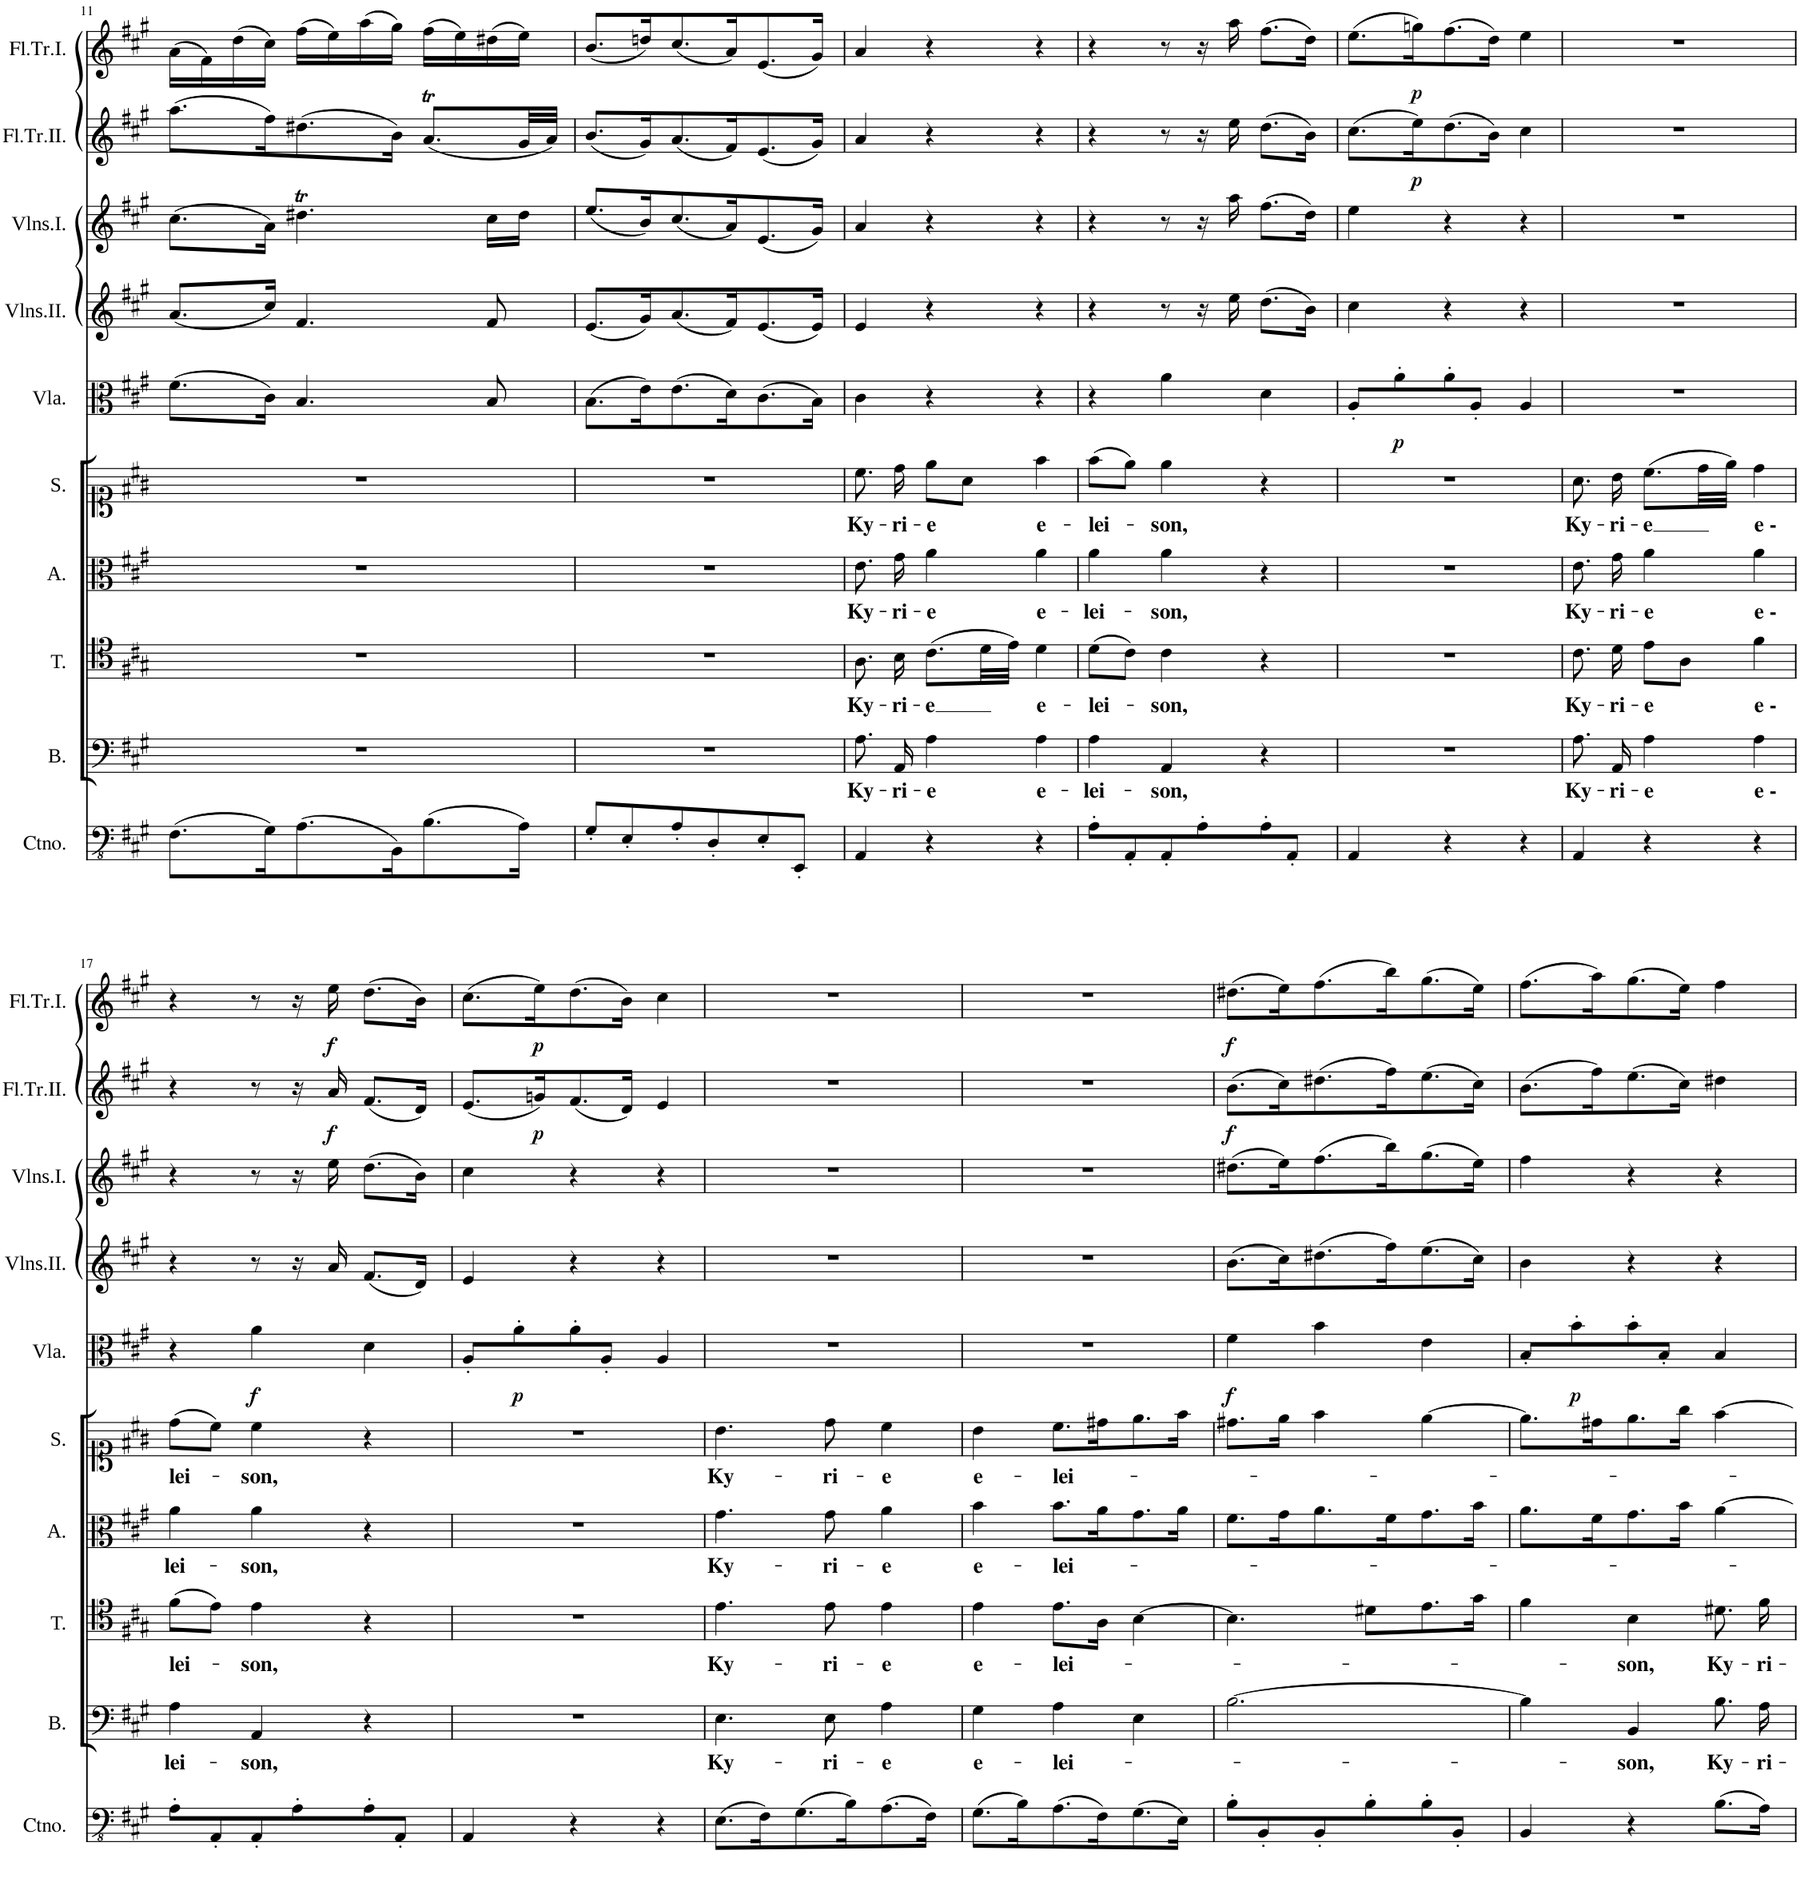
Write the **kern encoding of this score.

**kern	**kern	**text	**kern	**text	**kern	**text	**kern	**text	**kern	**dynam	**kern	**kern	**kern	**dynam	**kern	**dynam
*part10	*part9	*part9	*part8	*part8	*part7	*part7	*part6	*part6	*part5	*part5	*part4	*part3	*part2	*part2	*part1	*part1
*staff10	*staff9	*staff9	*staff8	*staff8	*staff7	*staff7	*staff6	*staff6	*staff5	*staff5	*staff4	*staff3	*staff2	*staff2	*staff1	*staff1
*I"Continuo.	*I"Basso.	*	*I"Tenore.	*	*I"Alto.	*	*I"Soprano.	*	*I"Viola	*	*I"Violino II.	*I"Violino I.	*I"Flauto Traverso II.	*	*I"Flauto Traverso I.	*
*I'Ctno.	*I'B.	*	*I'T.	*	*I'A.	*	*I'S.	*	*I'Vla.	*	*	*	*I'Fl.Tr.II.	*	*I'Fl.Tr.I.	*
!!LO:PB:g=z
*clefFv4	*clefF4	*	*clefC4	*	*clefC3	*	*clefC1	*	*clefC3	*	*clefG2	*clefG2	*clefG2	*	*clefG2	*
*k[f#c#g#]	*k[f#c#g#]	*	*k[f#c#g#]	*	*k[f#c#g#]	*	*k[f#c#g#]	*	*k[f#c#g#]	*	*k[f#c#g#]	*k[f#c#g#]	*k[f#c#g#]	*	*k[f#c#g#]	*
*M3/4	*M3/4	*	*M3/4	*	*M3/4	*	*M3/4	*	*M3/4	*	*M3/4	*M3/4	*M3/4	*	*M3/4	*
=11	=11	=11	=11	=11	=11	=11	=11	=11	=11	=11	=11	=11	=11	=11	=11	=11
(8.FF#\L	2.r	.	2.r	.	2.r	.	2.r	.	(8.f#\L	.	(8.a/L	(8.cc#\L	(8.aa\L	.	(16a\LL	.
.	.	.	.	.	.	.	.	.	.	.	.	.	.	.	16f#\)	.
.	.	.	.	.	.	.	.	.	.	.	.	.	.	.	(16dd\	.
16GG#\K)	.	.	.	.	.	.	.	.	16c#\Jk)	.	16cc#/Jk)	16a\Jk)	16ff#\K)	.	16cc#\JJ)	.
(8.AA\	.	.	.	.	.	.	.	.	4.B/	.	4.f#/	4.dd#Xt\	(8.dd#X\	.	(16ff#\LL	.
.	.	.	.	.	.	.	.	.	.	.	.	.	.	.	16ee\)	.
.	.	.	.	.	.	.	.	.	.	.	.	.	.	.	(16aa\	.
16BBB\K)	.	.	.	.	.	.	.	.	.	.	.	.	16b\Jk)	.	16gg#\JJ)	.
(8.BB\	.	.	.	.	.	.	.	.	.	.	.	.	(8.aT/L	.	(16ff#\LL	.
.	.	.	.	.	.	.	.	.	.	.	.	.	.	.	16ee\)	.
.	.	.	.	.	.	.	.	.	8B/	.	8f#/	16cc#\LL	.	.	(16dd#X\	.
16AA\Jk)	.	.	.	.	.	.	.	.	.	.	.	16dd#\JJ	32g#/LL	.	16ee\JJ)	.
.	.	.	.	.	.	.	.	.	.	.	.	.	32a/JJJ)	.	.	.
=12	=12	=12	=12	=12	=12	=12	=12	=12	=12	=12	=12	=12	=12	=12	=12	=12
8GG#'/L	2.r	.	2.r	.	2.r	.	2.r	.	(8.B\L	.	(8.e/L	(8.ee/L	(8.b/L	.	(8.b/L	.
8EE'/	.	.	.	.	.	.	.	.	.	.	.	.	.	.	.	.
.	.	.	.	.	.	.	.	.	16e\K)	.	16g#/K)	16b/K)	16g#/K)	.	16ddn/K)	.
8AA'/	.	.	.	.	.	.	.	.	(8.e\	.	(8.a/	(8.cc#/	(8.a/	.	(8.cc#/	.
8DD'/	.	.	.	.	.	.	.	.	.	.	.	.	.	.	.	.
.	.	.	.	.	.	.	.	.	16d\K)	.	16f#/K)	16a/K)	16f#/K)	.	16a/K)	.
8EE'/	.	.	.	.	.	.	.	.	(8.c#\	.	(8.e/	(8.e/	(8.e/	.	(8.e/	.
8EEE'/J	.	.	.	.	.	.	.	.	.	.	.	.	.	.	.	.
.	.	.	.	.	.	.	.	.	16B\Jk)	.	16e/Jk)	16g#/Jk)	16g#/Jk)	.	16g#/Jk)	.
=13	=13	=13	=13	=13	=13	=13	=13	=13	=13	=13	=13	=13	=13	=13	=13	=13
!	!	!LO:LY:b	!	!LO:LY:b	!	!LO:LY:b	!	!LO:LY:b	!	!	!	!	!	!	!	!
4AAA/	8.A\L	Ky-	8.A\	Ky-	8.e\	Ky-	8.cc#\	Ky-	4c#\	.	4e/	4a/	4a/	.	4a/	.
!	!	!LO:LY:b	!	!LO:LY:b	!	!LO:LY:b	!	!LO:LY:b	!	!	!	!	!	!	!	!
.	16AA\Jk	-ri-	16B\	-ri-	16g#\	-ri-	16dd\	-ri-	.	.	.	.	.	.	.	.
!	!	!LO:LY:b	!	!LO:LY:b	!	!LO:LY:b	!	!LO:LY:b	!	!	!	!	!	!	!	!
4r	4A\	-e	(8.c#\L	-e	4a\	-e	8ee\L	-e	4r	.	4r	4r	4r	.	4r	.
.	.	.	.	.	.	.	8a\J	.	.	.	.	.	.	.	.	.
.	.	.	32d\LL	.	.	.	.	.	.	.	.	.	.	.	.	.
.	.	.	32e\JJJ)	.	.	.	.	.	.	.	.	.	.	.	.	.
!	!	!LO:LY:b	!	!LO:LY:b	!	!LO:LY:b	!	!LO:LY:b	!	!	!	!	!	!	!	!
4r	4A\	e-	4d\	e-	4a\	e-	4ff#\	e-	4r	.	4r	4r	4r	.	4r	.
=14	=14	=14	=14	=14	=14	=14	=14	=14	=14	=14	=14	=14	=14	=14	=14	=14
!	!	!LO:LY:b	!	!LO:LY:b	!	!LO:LY:b	!	!LO:LY:b	!	!	!	!	!	!	!	!
8AA'\L	4A\	-lei-	(8d\L	-lei-	4a\	-lei-	(8ff#\L	-lei-	4r	.	4r	4r	4r	.	4r	.
8AAA'/	.	.	8c#\J)	.	.	.	8ee\J)	.	.	.	.	.	.	.	.	.
!	!	!LO:LY:b	!	!LO:LY:b	!	!LO:LY:b	!	!LO:LY:b	!	!	!	!	!	!	!	!
8AAA'/	4AA/	-son,	4c#\	-son,	4a\	-son,	4ee\	-son,	4a\	.	8r	8r	8r	.	8r	.
8AA'\	.	.	.	.	.	.	.	.	.	.	16r	16r	16r	.	16r	.
.	.	.	.	.	.	.	.	.	.	.	16ee\	16aa\	16ee\	.	16aa\	.
8AA'\	4r	.	4r	.	4r	.	4r	.	4d\	.	(8.dd\L	(8.ff#\L	(8.dd\L	.	(8.ff#\L	.
8AAA'/J	.	.	.	.	.	.	.	.	.	.	.	.	.	.	.	.
.	.	.	.	.	.	.	.	.	.	.	16b\Jk)	16dd\Jk)	16b\Jk)	.	16dd\Jk)	.
=15	=15	=15	=15	=15	=15	=15	=15	=15	=15	=15	=15	=15	=15	=15	=15	=15
4AAA/	2.r	.	2.r	.	2.r	.	2.r	.	8A'/L	.	4cc#\	4ee\	(8.cc#\L	.	(8.ee\L	.
!	!	!	!	!	!	!	!	!	!	!LO:DY:b	!	!	!	!	!	!
.	.	.	.	.	.	.	.	.	8a'\	p	.	.	.	.	.	.
!	!	!	!	!	!	!	!	!	!	!	!	!	!	!LO:DY:b	!	!LO:DY:b
.	.	.	.	.	.	.	.	.	.	.	.	.	16ee\K)	p	16ggn\K)	p
4r	.	.	.	.	.	.	.	.	8a'\	.	4r	4r	(8.dd\	.	(8.ff#\	.
.	.	.	.	.	.	.	.	.	8A'/J	.	.	.	.	.	.	.
.	.	.	.	.	.	.	.	.	.	.	.	.	16b\Jk)	.	16dd\Jk)	.
4r	.	.	.	.	.	.	.	.	4A/	.	4r	4r	4cc#\	.	4ee\	.
=16	=16	=16	=16	=16	=16	=16	=16	=16	=16	=16	=16	=16	=16	=16	=16	=16
!	!	!LO:LY:b	!	!LO:LY:b	!	!LO:LY:b	!	!LO:LY:b	!	!	!	!	!	!	!	!
4AAA/	8.A\L	Ky-	8.c#\	Ky-	8.e\	Ky-	8.a\	Ky-	2.r	.	2.r	2.r	2.r	.	2.r	.
!	!	!LO:LY:b	!	!LO:LY:b	!	!LO:LY:b	!	!LO:LY:b	!	!	!	!	!	!	!	!
.	16AA\Jk	-ri-	16d\	-ri-	16g#\	-ri-	16b\	-ri-	.	.	.	.	.	.	.	.
!	!	!LO:LY:b	!	!LO:LY:b	!	!LO:LY:b	!	!LO:LY:b	!	!	!	!	!	!	!	!
4r	4A\	-e	8e\L	-e	4a\	-e	(8.cc#\L	-e	.	.	.	.	.	.	.	.
.	.	.	8A\J	.	.	.	.	.	.	.	.	.	.	.	.	.
.	.	.	.	.	.	.	32dd\LL	.	.	.	.	.	.	.	.	.
.	.	.	.	.	.	.	32ee\JJJ)	.	.	.	.	.	.	.	.	.
!	!	!LO:LY:b	!	!LO:LY:b	!	!LO:LY:b	!	!LO:LY:b	!	!	!	!	!	!	!	!
4r	4A\	-e -	4f#\	-e -	4a\	-e -	4dd\	-e -	.	.	.	.	.	.	.	.
!!LO:LB:g=z
=17	=17	=17	=17	=17	=17	=17	=17	=17	=17	=17	=17	=17	=17	=17	=17	=17
!	!	!LO:LY:b	!	!LO:LY:b	!	!LO:LY:b	!	!LO:LY:b	!	!	!	!	!	!	!	!
8AA'\L	4A\	-lei-	(8f#\L	-lei-	4a\	lei-	(8dd\L	-lei-	4r	.	4r	4r	4r	.	4r	.
8AAA'/	.	.	8e\J)	.	.	.	8cc#\J)	.	.	.	.	.	.	.	.	.
!	!	!LO:LY:b	!	!LO:LY:b	!	!LO:LY:b	!	!LO:LY:b	!	!LO:DY:b	!	!	!	!	!	!
8AAA'/	4AA/	-son,	4e\	-son,	4a\	-son,	4cc#\	-son,	4a\	f	8r	8r	8r	.	8r	.
8AA'\	.	.	.	.	.	.	.	.	.	.	16r	16r	16r	.	16r	.
!	!	!	!	!	!	!	!	!	!	!	!	!	!	!LO:DY:b	!	!LO:DY:b
.	.	.	.	.	.	.	.	.	.	.	16a/	16ee\	16a/	f	16ee\	f
8AA'\	4r	.	4r	.	4r	.	4r	.	4d\	.	(8.f#/L	(8.dd\L	(8.f#/L	.	(8.dd\L	.
8AAA'/J	.	.	.	.	.	.	.	.	.	.	.	.	.	.	.	.
.	.	.	.	.	.	.	.	.	.	.	16d/Jk)	16b\Jk)	16d/Jk)	.	16b\Jk)	.
=18	=18	=18	=18	=18	=18	=18	=18	=18	=18	=18	=18	=18	=18	=18	=18	=18
4AAA/	2.r	.	2.r	.	2.r	.	2.r	.	8A'/L	.	4e/	4cc#\	(8.e/L	.	(8.cc#\L	.
!	!	!	!	!	!	!	!	!	!	!LO:DY:b	!	!	!	!	!	!
.	.	.	.	.	.	.	.	.	8a'\	p	.	.	.	.	.	.
!	!	!	!	!	!	!	!	!	!	!	!	!	!	!LO:DY:b	!	!LO:DY:b
.	.	.	.	.	.	.	.	.	.	.	.	.	16gn/K)	p	16ee\K)	p
4r	.	.	.	.	.	.	.	.	8a'\	.	4r	4r	(8.f#/	.	(8.dd\	.
.	.	.	.	.	.	.	.	.	8A'/J	.	.	.	.	.	.	.
.	.	.	.	.	.	.	.	.	.	.	.	.	16d/Jk)	.	16b\Jk)	.
4r	.	.	.	.	.	.	.	.	4A/	.	4r	4r	4e/	.	4cc#\	.
=19	=19	=19	=19	=19	=19	=19	=19	=19	=19	=19	=19	=19	=19	=19	=19	=19
!	!	!LO:LY:b	!	!LO:LY:b	!	!LO:LY:b	!	!LO:LY:b	!	!	!	!	!	!	!	!
(8.EE\L	4.E\	Ky-	4.e\	Ky-	4.g#\	Ky-	4.b\	Ky-	2.r	.	2.r	2.r	2.r	.	2.r	.
16FF#\K)	.	.	.	.	.	.	.	.	.	.	.	.	.	.	.	.
(8.GG#\	.	.	.	.	.	.	.	.	.	.	.	.	.	.	.	.
!	!	!LO:LY:b	!	!LO:LY:b	!	!LO:LY:b	!	!LO:LY:b	!	!	!	!	!	!	!	!
.	8E\	-ri-	8e\	-ri-	8g#\	-ri-	8dd\	-ri-	.	.	.	.	.	.	.	.
16BB\K)	.	.	.	.	.	.	.	.	.	.	.	.	.	.	.	.
!	!	!LO:LY:b	!	!LO:LY:b	!	!LO:LY:b	!	!LO:LY:b	!	!	!	!	!	!	!	!
(8.AA\	4A\	-e	4e\	-e	4a\	-e	4cc#\	-e	.	.	.	.	.	.	.	.
16FF#\Jk)	.	.	.	.	.	.	.	.	.	.	.	.	.	.	.	.
=20	=20	=20	=20	=20	=20	=20	=20	=20	=20	=20	=20	=20	=20	=20	=20	=20
!	!	!LO:LY:b	!	!LO:LY:b	!	!LO:LY:b	!	!LO:LY:b	!	!	!	!	!	!	!	!
(8.GG#\L	4G#\	-e-	4e\	-e-	4b\	e-	4b\	-e-	2.r	.	2.r	2.r	2.r	.	2.r	.
16BB\K)	.	.	.	.	.	.	.	.	.	.	.	.	.	.	.	.
!	!	!LO:LY:b	!	!LO:LY:b	!	!LO:LY:b	!	!LO:LY:b	!	!	!	!	!	!	!	!
(8.AA\	4A\	-lei-	8.e\L	-lei-	8.b\L	-lei-	8.cc#\L	-lei-	.	.	.	.	.	.	.	.
16FF#\K)	.	.	16A\Jk	.	16a\K	.	16dd#X\K	.	.	.	.	.	.	.	.	.
(8.GG#\	4E\	.	[4B\	.	8.g#\	.	8.ee\	.	.	.	.	.	.	.	.	.
16EE\Jk)	.	.	.	.	16a\Jk	.	16ff#\Jk	.	.	.	.	.	.	.	.	.
=21	=21	=21	=21	=21	=21	=21	=21	=21	=21	=21	=21	=21	=21	=21	=21	=21
!	!	!	!	!	!	!	!	!	!	!LO:DY:b	!	!	!	!LO:DY:b	!	!LO:DY:b
8BB'\L	[2.B\	.	4.B\]	.	8.f#\L	.	8.dd#X\L	.	4f#\	f	(8.b\L	(8.dd#X\L	(8.b\L	f	(8.dd#X\L	f
8BBB'/	.	.	.	.	.	.	.	.	.	.	.	.	.	.	.	.
.	.	.	.	.	16g#\K	.	16ee\Jk	.	.	.	16cc#\K)	16ee\K)	16cc#\K)	.	16ee\K)	.
8BBB'/	.	.	.	.	8.a\	.	4ff#\	.	4b\	.	(8.dd#X\	(8.ff#\	(8.dd#X\	.	(8.ff#\	.
8BB'\	.	.	8d#X\L	.	.	.	.	.	.	.	.	.	.	.	.	.
.	.	.	.	.	16f#\K	.	.	.	.	.	16ff#\K)	16bb\K)	16ff#\K)	.	16bb\K)	.
8BB'\	.	.	8.e\	.	8.g#\	.	[4ee\	.	4e\	.	(8.ee\	(8.gg#\	(8.ee\	.	(8.gg#\	.
8BBB'/J	.	.	.	.	.	.	.	.	.	.	.	.	.	.	.	.
.	.	.	16g#\Jk	.	16b\Jk	.	.	.	.	.	16cc#\Jk)	16ee\Jk)	16cc#\Jk)	.	16ee\Jk)	.
=22	=22	=22	=22	=22	=22	=22	=22	=22	=22	=22	=22	=22	=22	=22	=22	=22
4BBB/	4B\]	.	4f#\	.	8.a\L	.	8.ee\L]	.	8B'/L	.	4b\	4ff#\	(8.b\L	.	(8.ff#\L	.
!	!	!	!	!	!	!	!	!	!	!LO:DY:b	!	!	!	!	!	!
.	.	.	.	.	.	.	.	.	8b'\	p	.	.	.	.	.	.
.	.	.	.	.	16f#\K	.	16dd#X\K	.	.	.	.	.	16ff#\K)	.	16aa\K)	.
!	!	!LO:LY:b	!	!LO:LY:b	!	!	!	!	!	!	!	!	!	!	!	!
4r	4BB/	-son,	4B\	-son,	8.g#\	.	8.ee\	.	8b'\	.	4r	4r	(8.ee\	.	(8.gg#\	.
.	.	.	.	.	.	.	.	.	8B'/J	.	.	.	.	.	.	.
.	.	.	.	.	16b\Jk	.	16gg#\Jk	.	.	.	.	.	16cc#\Jk)	.	16ee\Jk)	.
!	!	!LO:LY:b	!	!LO:LY:b	!	!	!	!	!	!	!	!	!	!	!	!
(8.BB\L	8.B\L	Ky-	8.d#X\	Ky-	[4a\	.	[4ff#\	.	4B/	.	4r	4r	4dd#X\	.	4ff#\	.
!	!	!LO:LY:b	!	!LO:LY:b	!	!	!	!	!	!	!	!	!	!	!	!
16AA\Jk)	16A\Jk	-ri-	16f#\	-ri-	.	.	.	.	.	.	.	.	.	.	.	.
=	=	=	=	=	=	=	=	=	=	=	=	=	=	=	=	=
*-	*-	*-	*-	*-	*-	*-	*-	*-	*-	*-	*-	*-	*-	*-	*-	*-
